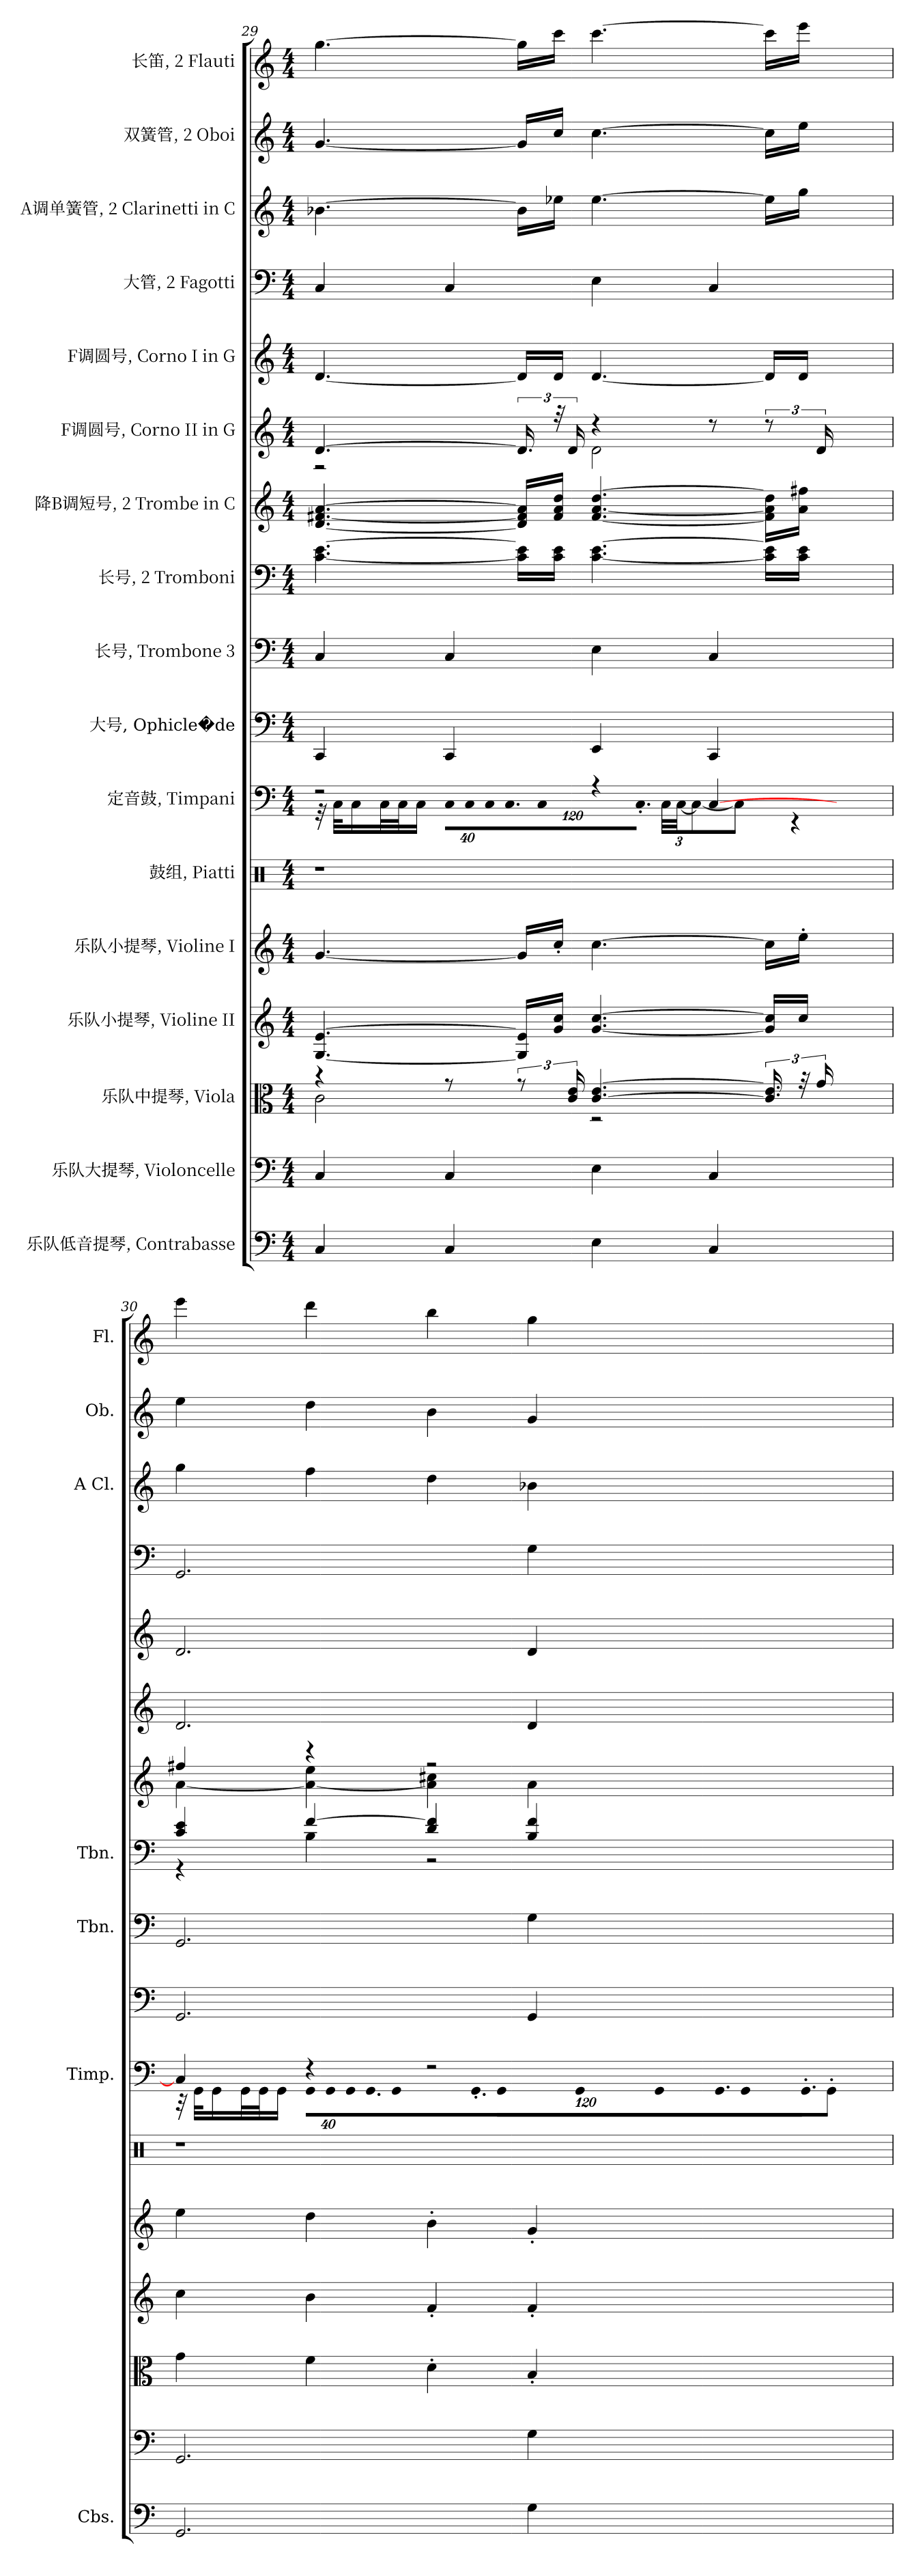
**kern	**kern	**kern	**kern	**kern	**kern	**kern	**kern	**kern	**kern	**kern	**kern	**kern	**kern	**kern	**kern	**kern
*part17	*part16	*part15	*part14	*part13	*part12	*part11	*part10	*part9	*part8	*part7	*part6	*part5	*part4	*part3	*part2	*part1
*staff17	*staff16	*staff15	*staff14	*staff13	*staff12	*staff11	*staff10	*staff9	*staff8	*staff7	*staff6	*staff5	*staff4	*staff3	*staff2	*staff1
*I"乐队低音提琴, Contrabasse	*I"乐队大提琴, Violoncelle	*I"乐队中提琴, Viola	*I"乐队小提琴, Violine II	*I"乐队小提琴, Violine I	*I"鼓组, Piatti	*I"定音鼓, Timpani	*I"大号, Ophicle�de	*I"长号, Trombone 3	*I"长号, 2 Tromboni	*I"降B调短号, 2 Trombe in C	*I"F调圆号, Corno II in G	*I"F调圆号, Corno I in G	*I"大管, 2 Fagotti	*I"A调单簧管, 2 Clarinetti in C	*I"双簧管, 2 Oboi	*I"长笛, 2 Flauti
*I'Cbs.	*	*	*	*	*	*I'Timp.	*	*I'Tbn.	*I'Tbn.	*	*	*	*	*I'A Cl.	*I'Ob.	*I'Fl.
!!LO:PB:g=z
*clefF4	*clefF4	*clefC3	*clefG2	*clefG2	*clefX	*clefF4	*clefF4	*clefF4	*clefF4	*clefG2	*clefG2	*clefG2	*clefF4	*clefG2	*clefG2	*clefG2
*ITrd7c12	*	*	*	*	*	*	*	*	*	*ITrd1c2	*ITrd4c7	*ITrd4c7	*	*ITrd2c3	*	*
*k[]	*k[]	*k[]	*k[]	*k[]	*k[]	*k[]	*k[]	*k[]	*k[]	*k[b-e-]	*k[b-]	*k[b-]	*k[]	*k[f#c#g#]	*k[]	*k[]
*M4/4	*M4/4	*M4/4	*M4/4	*M4/4	*M4/4	*M4/4	*M4/4	*M4/4	*M4/4	*M4/4	*M4/4	*M4/4	*M4/4	*M4/4	*M4/4	*M4/4
*MM162	*MM162	*MM162	*MM162	*MM162	*MM162	*MM162	*MM162	*MM162	*MM162	*MM162	*MM162	*MM162	*MM162	*MM162	*MM162	*MM162
=29	=29	=29	=29	=29	=29	=29	=29	=29	=29	=29	=29	=29	=29	=29	=29	=29
*	*	*^	*	*	*	*^	*	*	*	*	*^	*	*	*	*	*
4CC/	4C/	4r	2c\	[4.G/ [4.e/	[4.g/	1r	2r	32r	4CC/	4C/	[4.c\ [4.e\	[4.c/ [4.en/ [4.g/	[4.G/	2r	[4.G/	4C/	[4.gn\	[4.g/	[4.gg\
.	.	.	.	.	.	.	.	32C\KLL	.	.	.	.	.	.	.	.	.	.	.
.	.	.	.	.	.	.	.	16C\	.	.	.	.	.	.	.	.	.	.	.
.	.	.	.	.	.	.	.	32C\L	.	.	.	.	.	.	.	.	.	.	.
.	.	.	.	.	.	.	.	32C\J	.	.	.	.	.	.	.	.	.	.	.
.	.	.	.	.	.	.	.	16C\JJ	.	.	.	.	.	.	.	.	.	.	.
*	*	*	*	*	*	*	*	*Xbrackettup	*	*	*	*	*	*	*	*	*	*	*
!	!	!	!	!	!	!	!	!LO:N:vis=32	!	!	!	!	!	!	!	!	!	!	!
4CC/	4C/	8r	.	.	.	.	.	640%23C\LLL	4CC/	4C/	.	.	.	.	.	4C/	.	.	.
!	!	!	!	!	!	!	!	!LO:N:vis=32	!	!	!	!	!	!	!	!	!	!	!
.	.	.	.	.	.	.	.	640%23C\	.	.	.	.	.	.	.	.	.	.	.
!	!	!	!	!	!	!	!	!LO:N:vis=32	!	!	!	!	!	!	!	!	!	!	!
.	.	.	.	.	.	.	.	640%23C\	.	.	.	.	.	.	.	.	.	.	.
!	!	!	!	!	!	!	!	!LO:N:vis=32.	!	!	!	!	!	!	!	!	!	!	!
.	.	.	.	.	.	.	.	1920%103C\	.	.	.	.	.	.	.	.	.	.	.
.	.	12r	.	16G/] 16e/]LL	16g/LL]	.	.	.	.	.	16c\] 16e\]LL	16c/] 16e/] 16g/]LL	24.G/]	.	16G/LL]	.	16g\LL]	16g/LL]	16gg\LL]
!	!	!	!	!	!	!	!	!LO:N:vis=32	!	!	!	!	!	!	!	!	!	!	!
.	.	.	.	.	.	.	.	640%23C\	.	.	.	.	.	.	.	.	.	.	.
.	.	.	.	16g/ 16cc/JJ	16cc'/JJ	.	.	.	.	.	16c\ 16e\JJ	16e/ 16g/ 16cc/JJ	48r	.	16G/JJ	.	16ccn\JJ	16cc/JJ	16ccc\JJ
!	!	!	!	!	!	!	!	!LO:N:vis=32.	!	!	!	!	!	!	!	!	!	!	!
.	.	.	.	.	.	.	.	1920%103C'\JJJ	.	.	.	.	.	.	.	.	.	.	.
.	.	24c/ 24e/	.	.	.	.	.	.	.	.	.	.	24G/	.	.	.	.	.	.
*	*	*	*	*	*	*	*	*	*	*	*	*	*	*	*	*	*	*	*MM164
4EE\	4E\	[4.c/ [4.e/	2r	[4.g/ [4.cc/	[4.cc\	.	4r	.	4EE/	4E\	[4.c\ [4.e\	[4.e/ [4.g/ [4.cc/	4r	2G\	[4.G/	4E\	[4.cc\	[4.cc\	[4.ccc\
.	.	.	.	.	.	.	.	48C\LLL	.	.	.	.	.	.	.	.	.	.	.
.	.	.	.	.	.	.	.	[48C\JJ	.	.	.	.	.	.	.	.	.	.	.
.	.	.	.	.	.	.	.	12C\_	.	.	.	.	.	.	.	.	.	.	.
.	.	.	.	.	.	.	.	8C\J]	.	.	.	.	.	.	.	.	.	.	.
4CC/	4C/	.	.	.	.	.	[4C/	.	4CC/	4C/	.	.	8r	.	.	4C/	.	.	.
.	.	.	.	.	.	.	.	4r	.	.	.	.	.	.	.	.	.	.	.
.	.	24.c/] 24.e/]	.	16g/] 16cc/]LL	16cc\LL]	.	.	.	.	.	16c\] 16e\]LL	16e\] 16g\] 16cc\]LL	12r	.	16G/LL]	.	16cc\LL]	16cc\LL]	16ccc\LL]
.	.	48r	.	16cc/JJ	16ee'\JJ	.	.	.	.	.	16c\ 16e\JJ	16g\ 16een\JJ	.	.	16G/JJ	.	16ee\JJ	16ee\JJ	16eee\JJ
.	.	24g/	.	.	.	.	.	.	.	.	.	.	24G/	.	.	.	.	.	.
960ryy	960ryy	960ryy	960ryy	960ryy	960ryy	960ryy	960ryy	.	960ryy	960ryy	960ryy	960ryy	960ryy	960ryy	960ryy	960ryy	960ryy	960ryy	960ryy
*	*	*v	*v	*	*	*	*	*	*	*	*	*	*v	*v	*	*	*	*	*
!!LO:PB:g=z
=30	=30	=30	=30	=30	=30	=30	=30	=30	=30	=30	=30	=30	=30	=30	=30	=30	=30
*	*	*	*	*	*	*	*	*	*	*	*	*	*	*	*	*	*MM162
*	*	*	*	*	*	*	*	*	*	*^	*^	*	*	*	*	*	*
2.GGG/	2.GG/	4g\	4cc\	4ee\	1r	4C/]	32r	2.GG/	2.GG/	4c/ 4e/	4r	4een/	[4g\	2.G/	2.G/	2.GG/	4ee\	4ee\	4eee\
.	.	.	.	.	.	.	32GG\KLL	.	.	.	.	.	.	.	.	.	.	.	.
.	.	.	.	.	.	.	16GG\	.	.	.	.	.	.	.	.	.	.	.	.
.	.	.	.	.	.	.	32GG\L	.	.	.	.	.	.	.	.	.	.	.	.
.	.	.	.	.	.	.	32GG\J	.	.	.	.	.	.	.	.	.	.	.	.
.	.	.	.	.	.	.	16GG\JJ	.	.	.	.	.	.	.	.	.	.	.	.
*	*	*	*	*	*	*	*	*	*	*	*	*	*	*	*	*	*	*	*MM171
!	!	!	!	!	!	!	!LO:N:vis=32	!	!	!	!	!	!	!	!	!	!	!	!
.	.	4f\	4b\	4dd\	.	4r	640%23GG\LLL	.	.	[4f/	4B\	4r	4g\_ 4dd\	.	.	.	4dd\	4dd\	4ddd\
!	!	!	!	!	!	!	!LO:N:vis=32	!	!	!	!	!	!	!	!	!	!	!	!
.	.	.	.	.	.	.	640%23GG\	.	.	.	.	.	.	.	.	.	.	.	.
!	!	!	!	!	!	!	!LO:N:vis=32	!	!	!	!	!	!	!	!	!	!	!	!
.	.	.	.	.	.	.	640%23GG\	.	.	.	.	.	.	.	.	.	.	.	.
!	!	!	!	!	!	!	!LO:N:vis=32.	!	!	!	!	!	!	!	!	!	!	!	!
.	.	.	.	.	.	.	1920%103GG\	.	.	.	.	.	.	.	.	.	.	.	.
!	!	!	!	!	!	!	!LO:N:vis=32	!	!	!	!	!	!	!	!	!	!	!	!
.	.	.	.	.	.	.	640%23GG\	.	.	.	.	.	.	.	.	.	.	.	.
!	!	!	!	!	!	!	!LO:N:vis=32.	!	!	!	!	!	!	!	!	!	!	!	!
.	.	.	.	.	.	.	1920%103GG'\JJJ	.	.	.	.	.	.	.	.	.	.	.	.
*	*	*	*	*	*	*	*	*	*	*	*	*	*	*	*	*	*	*	*MM164
.	.	4d'\	4f'/	4b'\	.	2r	.	.	.	4d/ 4f/]	2r	2r	4g\] 4bn\	.	.	.	4b\	4b\	4bb\
!	!	!	!	!	!	!	!LO:N:vis=32	!	!	!	!	!	!	!	!	!	!	!	!
.	.	.	.	.	.	.	640%23GG\LLL	.	.	.	.	.	.	.	.	.	.	.	.
!	!	!	!	!	!	!	!LO:N:vis=32	!	!	!	!	!	!	!	!	!	!	!	!
.	.	.	.	.	.	.	640%23GG\	.	.	.	.	.	.	.	.	.	.	.	.
!	!	!	!	!	!	!	!LO:N:vis=32	!	!	!	!	!	!	!	!	!	!	!	!
.	.	.	.	.	.	.	640%23GG\	.	.	.	.	.	.	.	.	.	.	.	.
!	!	!	!	!	!	!	!LO:N:vis=32.	!	!	!	!	!	!	!	!	!	!	!	!
.	.	.	.	.	.	.	1920%103GG\	.	.	.	.	.	.	.	.	.	.	.	.
!	!	!	!	!	!	!	!LO:N:vis=32	!	!	!	!	!	!	!	!	!	!	!	!
.	.	.	.	.	.	.	640%23GG\	.	.	.	.	.	.	.	.	.	.	.	.
!	!	!	!	!	!	!	!LO:N:vis=32.	!	!	!	!	!	!	!	!	!	!	!	!
.	.	.	.	.	.	.	1920%103GG'\JJJ	.	.	.	.	.	.	.	.	.	.	.	.
*	*	*	*	*	*	*	*	*	*	*	*	*	*	*	*	*	*	*	*MM171
4GG\	4G\	4B'/	4f'/	4g'/	.	.	.	4GG/	4G\	4B/ 4f/	.	.	4g\	4G/	4G/	4G\	4gn\	4g/	4gg\
.	.	.	.	.	.	.	4GG'\	.	.	.	.	.	.	.	.	.	.	.	.
480ryy	480ryy	480ryy	480ryy	480ryy	480ryy	480ryy	.	480ryy	480ryy	480ryy	480ryy	480ryy	480ryy	480ryy	480ryy	480ryy	480ryy	480ryy	480ryy
*	*	*	*	*	*	*	*	*	*	*v	*v	*	*	*	*	*	*	*	*
*	*	*	*	*	*	*v	*v	*	*	*	*v	*v	*	*	*	*	*	*
=	=	=	=	=	=	=	=	=	=	=	=	=	=	=	=	=
*-	*-	*-	*-	*-	*-	*-	*-	*-	*-	*-	*-	*-	*-	*-	*-	*-
